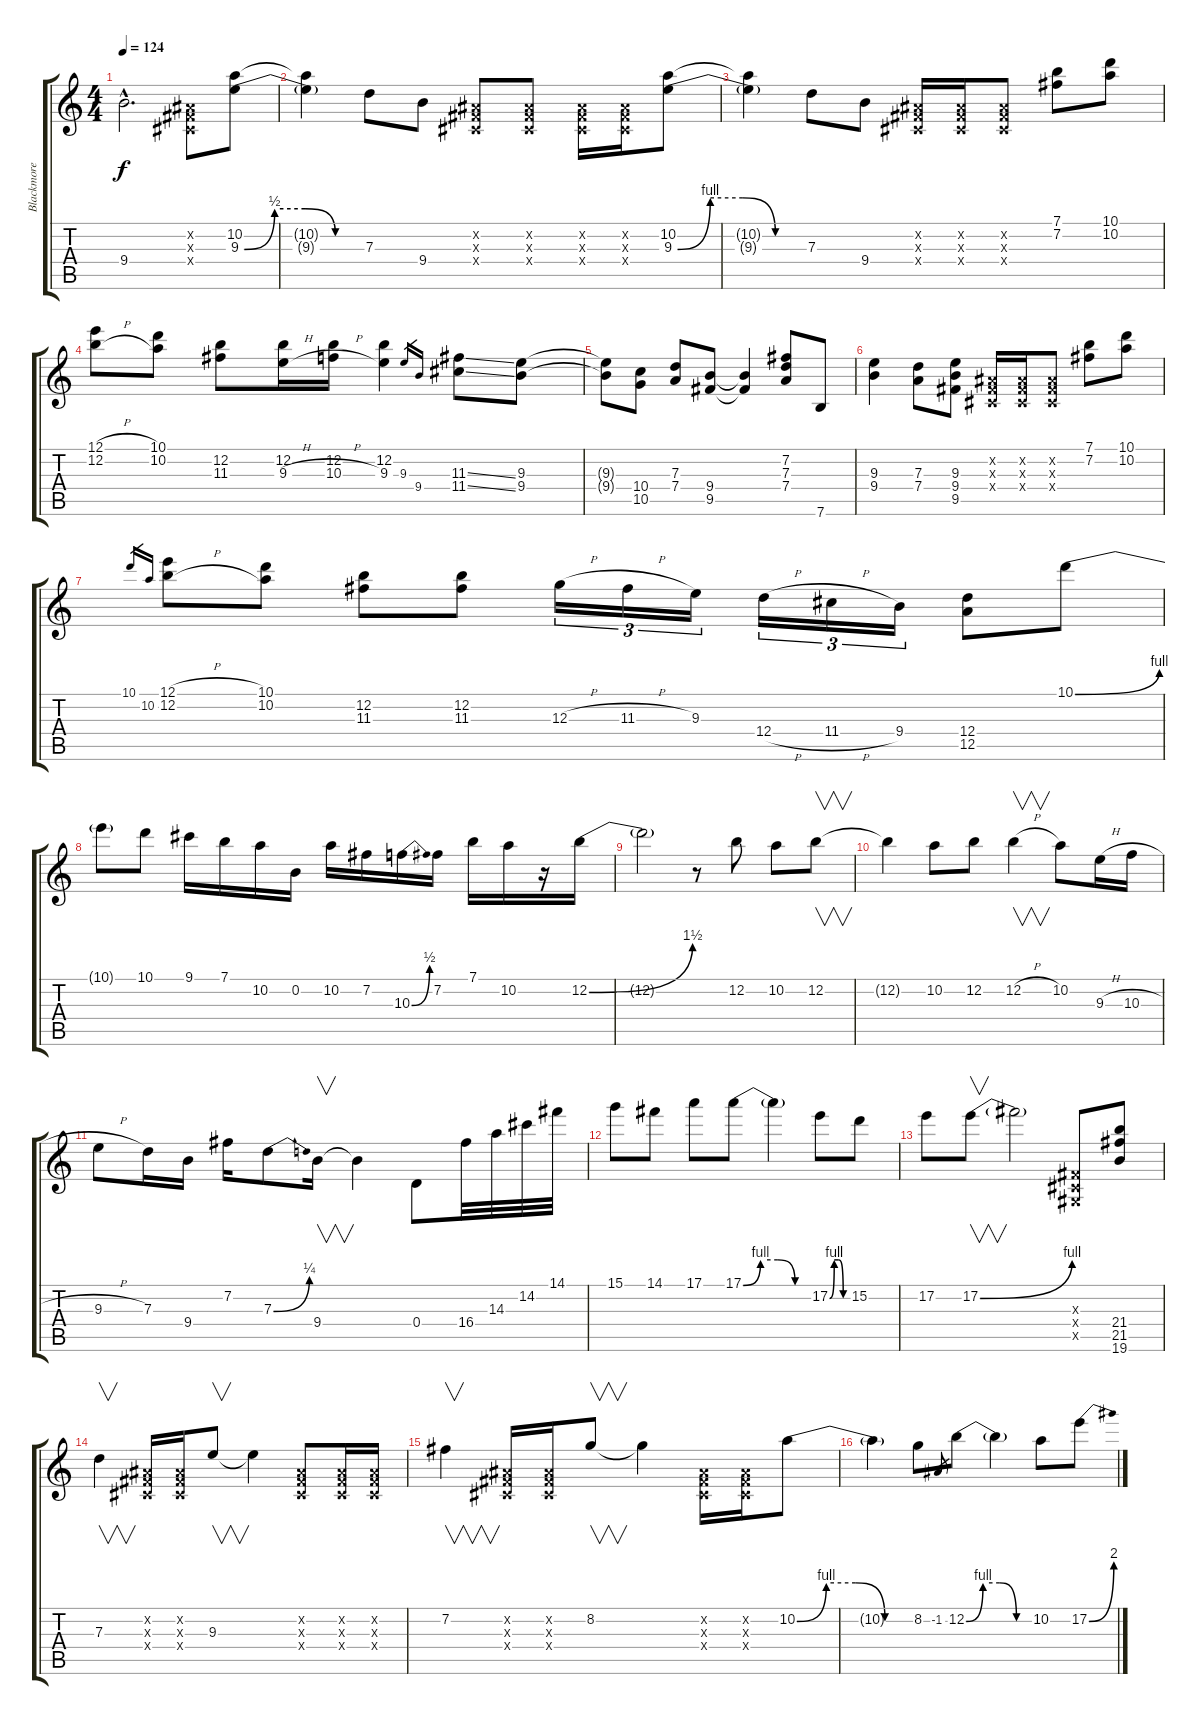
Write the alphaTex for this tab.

\track ("Blackmore" "Blackmore") {instrument overdrivenguitar}
\staff {score tabs}
\tuning (E4 B3 G3 D3 A2 E2) {hide}
\ts (4 4)
\tempo 124
\clef g2
\ks c
9.4{hac}.2{d dy f} (-1.2{x} -1.3{x} -1.4{x}).8 (10.2 9.3{be (custom 0 0 15 2 30 2 45 0 60 0)}).8 |
(10.2{t} 9.3{t}).4 7.3.8 9.4.8 (-1.2{x} -1.3{x} -1.4{x}).8 (-1.2{x} -1.3{x} -1.4{x}).8 (-1.2{x} -1.3{x} -1.4{x}).16 (-1.2{x} -1.3{x} -1.4{x}).16 (10.2 9.3{be (custom 0 0 15 4 30 4 45 0 60 0)}).8 |
(10.2{t} 9.3{t}).4 7.3.8 9.4.8 (-1.2{x} -1.3{x} -1.4{x}).16 (-1.2{x} -1.3{x} -1.4{x}).16 (-1.2{x} -1.3{x} -1.4{x}).8 (7.1 7.2).8 (10.1 10.2).8 |
(12.1{h} 12.2{h}).8 (10.1 10.2).8 (12.2 11.3).8 (12.2 9.3{h}).16 (12.2 10.3{h}).16 (12.2 9.3).4 9.3.16{gr} 9.4.16{gr} (11.3{ss} 11.4{ss}).8 (9.3 9.4).8 |
(9.3{t} 9.4{t}).8 (10.4 10.5).8 (7.3 7.4).8 (9.4 9.5).8 (9.4{t} 9.5{t}).4 (7.2 7.3 7.4).8 7.6.8 |
(9.3 9.4).4 (7.3 7.4).8 (9.3 9.4 9.5).8 (-1.2{x} -1.3{x} -1.4{x}).16 (-1.2{x} -1.3{x} -1.4{x}).16 (-1.2{x} -1.3{x} -1.4{x}).8 (7.1 7.2).8 (10.1 10.2).8 |
10.1.16{gr} 10.2.16{gr} (12.1{h} 12.2{h}).8 (10.1 10.2).8 (12.2 11.3).8 (12.2 11.3).8 12.3{h}.16{tu (3 2)} 11.3{h}.16{tu (3 2)} 9.3.16{tu (3 2)} 12.4{h}.16{tu (3 2)} 11.4{h}.16{tu (3 2)} 9.4.16{tu (3 2)} (12.4 12.5).8 10.1{be (bend 0 0 60 4)}.8 |
10.1{t}.8 10.1.8 9.1.16 7.1.16 10.2.16 0.2.16 10.2.16 7.2.16 10.3{be (bend 0 0 60 2)}.16 7.2.16 7.1.16 10.2.16 r.16 12.2{be (bend 0 0 60 6)}.16 |
12.2{t}.2 r.8 12.2.8 10.2.8 12.2.8{v} |
12.2{t}.4 10.2.8 12.2.8 12.2{h}.4{v} 10.2.8 9.3{h}.16 10.3{h}.16 |
9.3{h}.8 7.3.16 9.4.16 7.2.16 7.3{be (bend 0 0 60 1)}.8 9.4.16{v} 9.4{t}.4 0.4.8 16.4.32 14.3.32 14.2.32 14.1.32 |
15.1.8 14.1.8 17.1.8 17.1{be (custom 0 0 15 4 30 4 45 0 60 0)}.8 17.1{t}.4 17.2{be (custom 0 0 15 4 30 4 45 0 60 0)}.8 15.2.8 |
17.2.8 17.2{be (bend 0 0 60 4)}.8{v} 17.2{t}.2 (-1.3{x} -1.4{x} -1.5{x}).8 (21.4 21.5 19.6).8 |
7.3.4{v} (-1.2{x} -1.3{x} -1.4{x}).16 (-1.2{x} -1.3{x} -1.4{x}).16 9.3.8{v} 9.3{t}.4 (-1.2{x} -1.3{x} -1.4{x}).8 (-1.2{x} -1.3{x} -1.4{x}).16 (-1.2{x} -1.3{x} -1.4{x}).16 |
7.2.4{v} (-1.2{x} -1.3{x} -1.4{x}).16 (-1.2{x} -1.3{x} -1.4{x}).16 8.2.8{v} 8.2{t}.4 (-1.2{x} -1.3{x} -1.4{x}).16 (-1.2{x} -1.3{x} -1.4{x}).16 10.2{be (custom 0 0 15 4 30 4 45 0 60 0)}.8 |
10.2{t}.4 8.2.8 -1.2.8{gr} 12.2{be (custom 0 0 15 4 30 4 45 0 60 0)}.8 12.2{t}.4 10.2.8 17.2{be (bend 0 0 60 8)}.8
